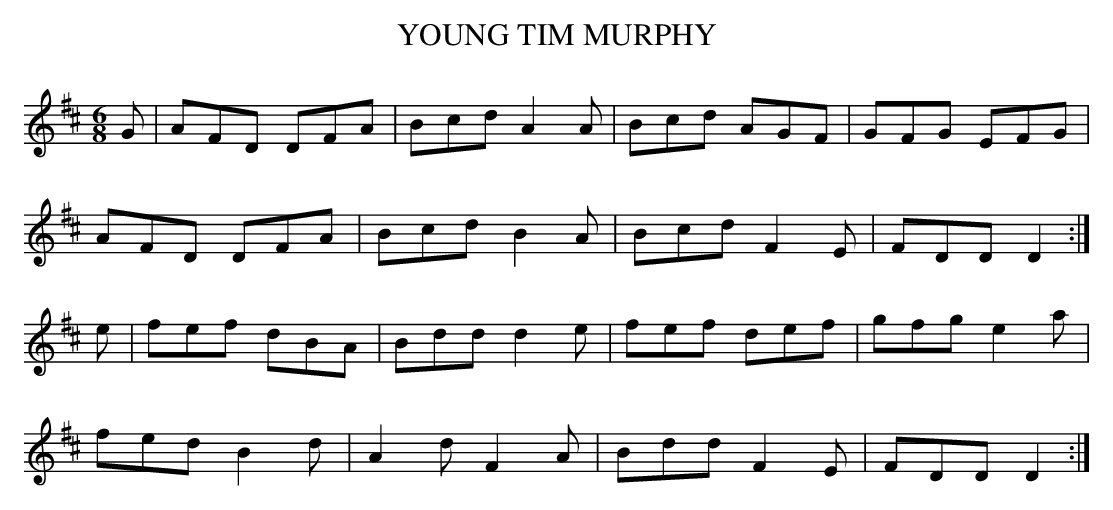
X:1
T:YOUNG TIM MURPHY
M:6/8
L:1/8
K:D
G|AFD DFA|Bcd A2A|Bcd AGF|GFG EFG|
AFD DFA|Bcd B2A|Bcd F2E|FDD D2 :|
e|fef dBA|Bdd d2e|fef def|gfg e2a|
fed B2d|A2d F2A|Bdd F2E|FDD D2 :|
